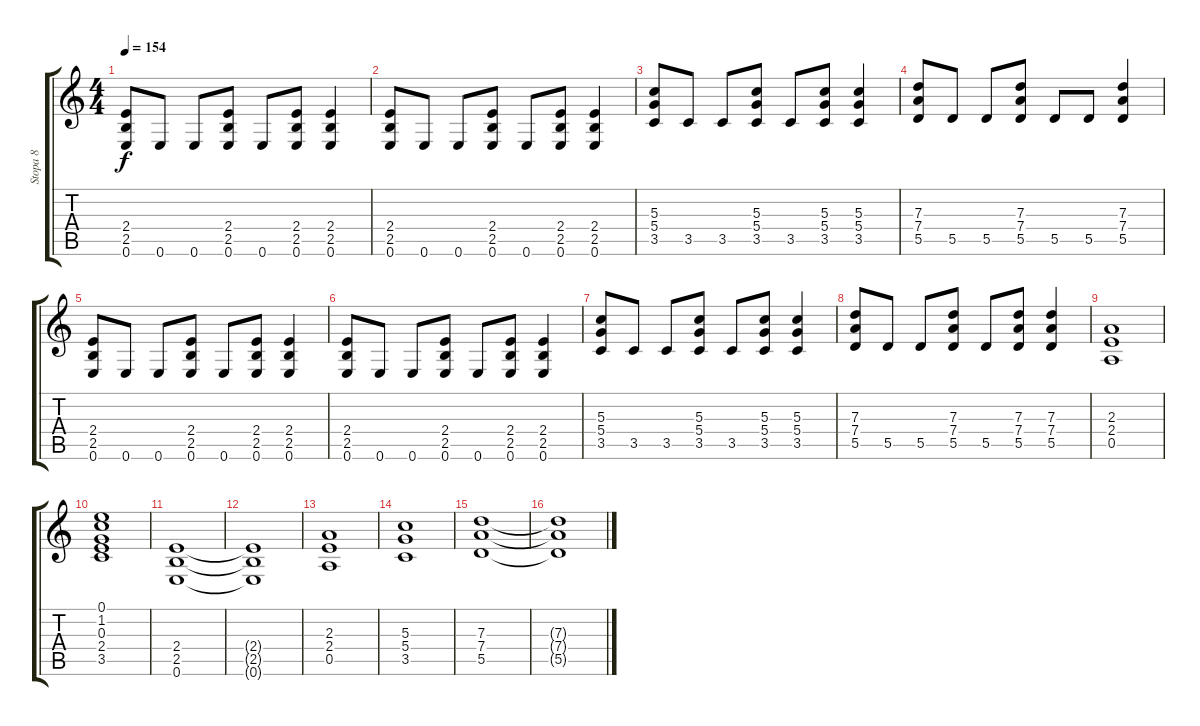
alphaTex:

\track ("Stopa 8" "Stopa 8") {instrument overdrivenguitar}
\staff {score tabs}
\tuning (E4 B3 G3 D3 A2 E2) {hide}
\ts (4 4)
\tempo 154
\clef g2
\ks c
(2.4 2.5 0.6).8{dy f} 0.6.8 0.6.8 (2.4 2.5 0.6).8 0.6.8 (2.4 2.5 0.6).8 (2.4 2.5 0.6).4 |
(2.4 2.5 0.6).8 0.6.8 0.6.8 (2.4 2.5 0.6).8 0.6.8 (2.4 2.5 0.6).8 (2.4 2.5 0.6).4 |
(5.3 5.4 3.5).8 3.5.8 3.5.8 (5.3 5.4 3.5).8 3.5.8 (5.3 5.4 3.5).8 (5.3 5.4 3.5).4 |
(7.3 7.4 5.5).8 5.5.8 5.5.8 (7.3 7.4 5.5).8 5.5.8 5.5.8 (7.3 7.4 5.5).4 |
(2.4 2.5 0.6).8 0.6.8 0.6.8 (2.4 2.5 0.6).8 0.6.8 (2.4 2.5 0.6).8 (2.4 2.5 0.6).4 |
(2.4 2.5 0.6).8 0.6.8 0.6.8 (2.4 2.5 0.6).8 0.6.8 (2.4 2.5 0.6).8 (2.4 2.5 0.6).4 |
(5.3 5.4 3.5).8 3.5.8 3.5.8 (5.3 5.4 3.5).8 3.5.8 (5.3 5.4 3.5).8 (5.3 5.4 3.5).4 |
(7.3 7.4 5.5).8 5.5.8 5.5.8 (7.3 7.4 5.5).8 5.5.8 (7.3 7.4 5.5).8 (7.3 7.4 5.5).4 |
(2.3 2.4 0.5).1 |
(0.1 1.2 0.3 2.4 3.5).1 |
(2.4 2.5 0.6).1 |
(2.4{t} 2.5{t} 0.6{t}).1 |
(2.3 2.4 0.5).1 |
(5.3 5.4 3.5).1 |
(7.3 7.4 5.5).1 |
(7.3{t} 7.4{t} 5.5{t}).1
